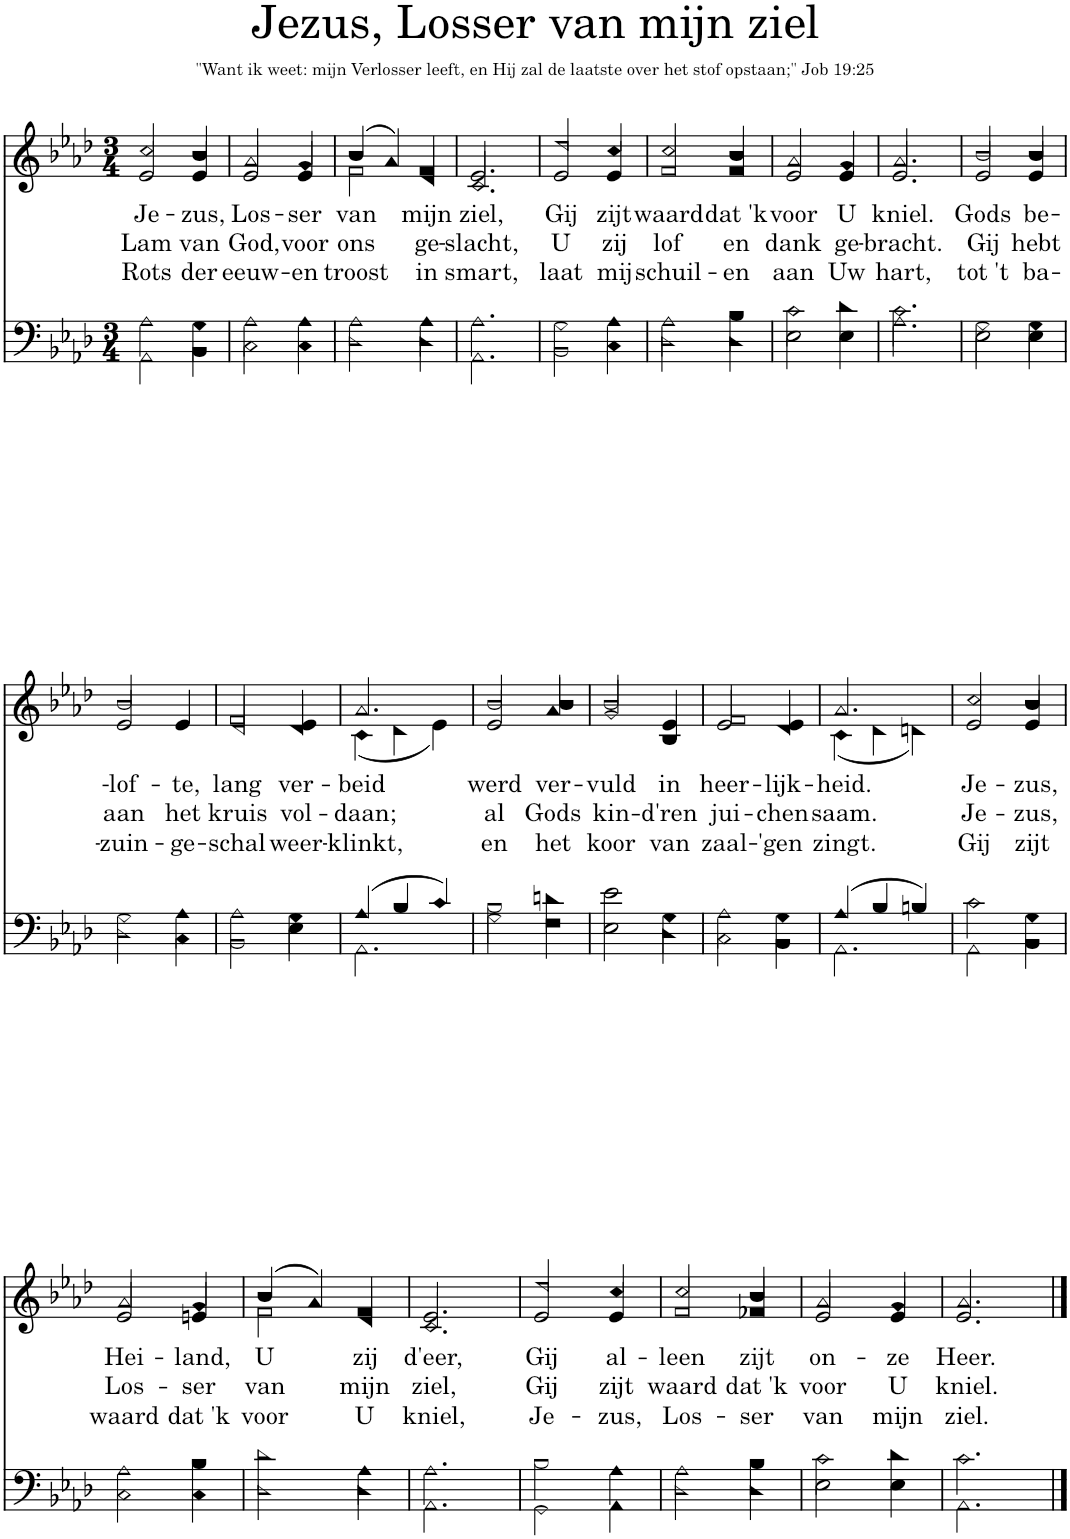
**kern	**kern	**text	**text	**text
*part2	*part1	*part1	*part1	*part1
*staff2	*staff1	*staff1	*staff1	*staff1
*I"Men	*I"Women	*	*	*
*clefF4	*clefG2	*	*	*
*k[b-e-a-d-]	*k[b-e-a-d-]	*	*	*
*M3/4	*M3/4	*	*	*
=1	=1	=1	=1	=1
*^	*	*	*	*
!	!	!	!LO:LY:b	!LO:LY:b	!LO:LY:b
*	*	*^	*	*	*
2A-\	2AA-\	2cc/	2e-/	Je-	Lam	Rots
!	!	!	!	!LO:LY:b	!LO:LY:b	!LO:LY:b
4G\	4BB-\	4b-/	4e-/	-zus,	van	der
=2	=2	=2	=2	=2	=2	=2
!	!	!	!	!LO:LY:b	!LO:LY:b	!LO:LY:b
2A-\	2C\	2a-/	2e-/	Los-	God,	eeuw-
!	!	!	!	!LO:LY:b	!LO:LY:b	!LO:LY:b
4A-\	4C\	4g/	4e-/	-ser	voor	-en
=3	=3	=3	=3	=3	=3	=3
!	!	!	!	!LO:LY:b	!LO:LY:b	!LO:LY:b
2A-\	2D-\	(4b-/	2f\	van	ons	troost
.	.	4a-/)	.	.	.	.
!	!	!	!	!LO:LY:b	!LO:LY:b	!LO:LY:b
4A-\	4D-\	4f/	4d-/	mijn	ge-	in
=4	=4	=4	=4	=4	=4	=4
!	!	!	!	!LO:LY:b	!LO:LY:b	!LO:LY:b
2.A-\	2.AA-\	2.e-/	2.c/	ziel,	-slacht,	smart,
=5	=5	=5	=5	=5	=5	=5
!	!	!	!	!LO:LY:b	!LO:LY:b	!LO:LY:b
2G\	2BB-\	2dd-/	2e-/	Gij	U	laat
!	!	!	!	!LO:LY:b	!LO:LY:b	!LO:LY:b
4A-\	4C\	4cc/	4e-/	zijt	zij	mij
=6	=6	=6	=6	=6	=6	=6
!	!	!	!	!LO:LY:b	!LO:LY:b	!LO:LY:b
2A-\	2D-\	2cc/	2f/	waard	lof	schuil-
!	!	!	!	!LO:LY:b	!LO:LY:b	!LO:LY:b
4B-\	4D-\	4b-/	4f/	dat 'k	en	-en
=7	=7	=7	=7	=7	=7	=7
!	!	!	!	!LO:LY:b	!LO:LY:b	!LO:LY:b
2c\	2E-\	2a-/	2e-/	voor	dank	aan
!	!	!	!	!LO:LY:b	!LO:LY:b	!LO:LY:b
4d-\	4E-\	4g/	4e-/	U	ge-	Uw
=8	=8	=8	=8	=8	=8	=8
!	!	!	!	!LO:LY:b	!LO:LY:b	!LO:LY:b
2.c\	2.A-\	2.a-/	2.e-/	kniel.	-bracht.	hart,
=9	=9	=9	=9	=9	=9	=9
!	!	!	!	!LO:LY:b	!LO:LY:b	!LO:LY:b
2G\	2E-\	2b-/	2e-/	Gods	Gij	tot 't
!	!	!	!	!LO:LY:b	!LO:LY:b	!LO:LY:b
4G\	4E-\	4b-/	4e-/	be-	hebt	ba-
!!LO:LB:g=z	!!
=10	=10	=10	=10	=10	=10	=10
!	!	!	!	!LO:LY:b	!LO:LY:b	!LO:LY:b
2G\	2D-\	2b-/	2e-/	-lof-	aan	-zuin-
!	!	!	!	!LO:LY:b	!LO:LY:b	!LO:LY:b
4A-\	4C\	4e-/	4e-/	-te,	het	-ge-
=11	=11	=11	=11	=11	=11	=11
!	!	!	!	!LO:LY:b	!LO:LY:b	!LO:LY:b
2A-\	2BB-\	2f/	2d-/	lang	kruis	-schal
!	!	!	!	!LO:LY:b	!LO:LY:b	!LO:LY:b
4G\	4E-\	4e-/	4d-/	ver-	vol-	weer-
=12	=12	=12	=12	=12	=12	=12
!	!	!	!	!LO:LY:b	!LO:LY:b	!LO:LY:b
(4A-/	2.AA-\	2.a-/	(4c\	-beid	-daan;	-klinkt,
4B-/	.	.	4d-\	.	.	.
4c/)	.	.	4e-\)	.	.	.
=13	=13	=13	=13	=13	=13	=13
!	!	!	!	!LO:LY:b	!LO:LY:b	!LO:LY:b
2B-\	2G\	2b-/	2e-/	werd	al	en
!	!	!	!	!LO:LY:b	!LO:LY:b	!LO:LY:b
4dn\	4F\	4b-/	4a-/	ver-	Gods	het
=14	=14	=14	=14	=14	=14	=14
!	!	!	!	!LO:LY:b	!LO:LY:b	!LO:LY:b
2e-\	2E-\	2b-/	2g/	-vuld	kin-	koor
!	!	!	!	!LO:LY:b	!LO:LY:b	!LO:LY:b
4G\	4D-\	4e-/	4B-/	in	-d'ren	van
=15	=15	=15	=15	=15	=15	=15
!	!	!	!	!LO:LY:b	!LO:LY:b	!LO:LY:b
2A-\	2C\	2f/	2e-/	heer-	jui-	zaal-
!	!	!	!	!LO:LY:b	!LO:LY:b	!LO:LY:b
4G\	4BB-\	4e-/	4d-/	-lijk-	-chen	-'gen
=16	=16	=16	=16	=16	=16	=16
!	!	!	!	!LO:LY:b	!LO:LY:b	!LO:LY:b
(4A-/	2.AA-\	2.a-/	(4c\	-heid.	saam.	zingt.
4B-/	.	.	4d-\	.	.	.
4Bn/)	.	.	4dn\)	.	.	.
=17	=17	=17	=17	=17	=17	=17
!	!	!	!	!LO:LY:b	!LO:LY:b	!LO:LY:b
2c\	2AA-\	2cc/	2e-/	Je-	Je-	Gij
!	!	!	!	!LO:LY:b	!LO:LY:b	!LO:LY:b
4G\	4BB-\	4b-/	4e-/	-zus,	-zus,	zijt
!!LO:LB:g=z	!!
=18	=18	=18	=18	=18	=18	=18
!	!	!	!	!LO:LY:b	!LO:LY:b	!LO:LY:b
2A-\	2C\	2a-/	2e-/	Hei-	Los-	waard
!	!	!	!	!LO:LY:b	!LO:LY:b	!LO:LY:b
4B-\	4C\	4g/	4en/	-land,	-ser	dat 'k
=19	=19	=19	=19	=19	=19	=19
!	!	!	!	!LO:LY:b	!LO:LY:b	!LO:LY:b
2d-\	2D-\	(4b-/	2f\	U	van	voor
.	.	4a-/)	.	.	.	.
!	!	!	!	!LO:LY:b	!LO:LY:b	!LO:LY:b
4A-\	4D-\	4f/	4d-/	zij	mijn	U
=20	=20	=20	=20	=20	=20	=20
!	!	!	!	!LO:LY:b	!LO:LY:b	!LO:LY:b
2.A-\	2.AA-\	2.e-/	2.c/	d'eer,	ziel,	kniel,
=21	=21	=21	=21	=21	=21	=21
!	!	!	!	!LO:LY:b	!LO:LY:b	!LO:LY:b
2B-\	2GG\	2dd-/	2e-/	Gij	Gij	Je-
!	!	!	!	!LO:LY:b	!LO:LY:b	!LO:LY:b
4A-\	4AA-\	4cc/	4e-/	al-	zijt	-zus,
=22	=22	=22	=22	=22	=22	=22
!	!	!	!	!LO:LY:b	!LO:LY:b	!LO:LY:b
2A-\	2D-\	2cc/	2f/	-leen	waard	Los-
!	!	!	!	!LO:LY:b	!LO:LY:b	!LO:LY:b
4B-\	4D-\	4b-/	4f-X/	zijt	dat 'k	-ser
=23	=23	=23	=23	=23	=23	=23
!	!	!	!	!LO:LY:b	!LO:LY:b	!LO:LY:b
2c\	2E-\	2a-/	2e-/	on-	voor	van
!	!	!	!	!LO:LY:b	!LO:LY:b	!LO:LY:b
4d-\	4E-\	4g/	4e-/	-ze	U	mijn
=24	=24	=24	=24	=24	=24	=24
!	!	!	!	!LO:LY:b	!LO:LY:b	!LO:LY:b
2.c\	2.AA-\	2.a-/	2.e-/	Heer.	kniel.	ziel.
*v	*v	*	*	*	*	*
*	*v	*v	*	*	*
==	==	==	==	==
*-	*-	*-	*-	*-
